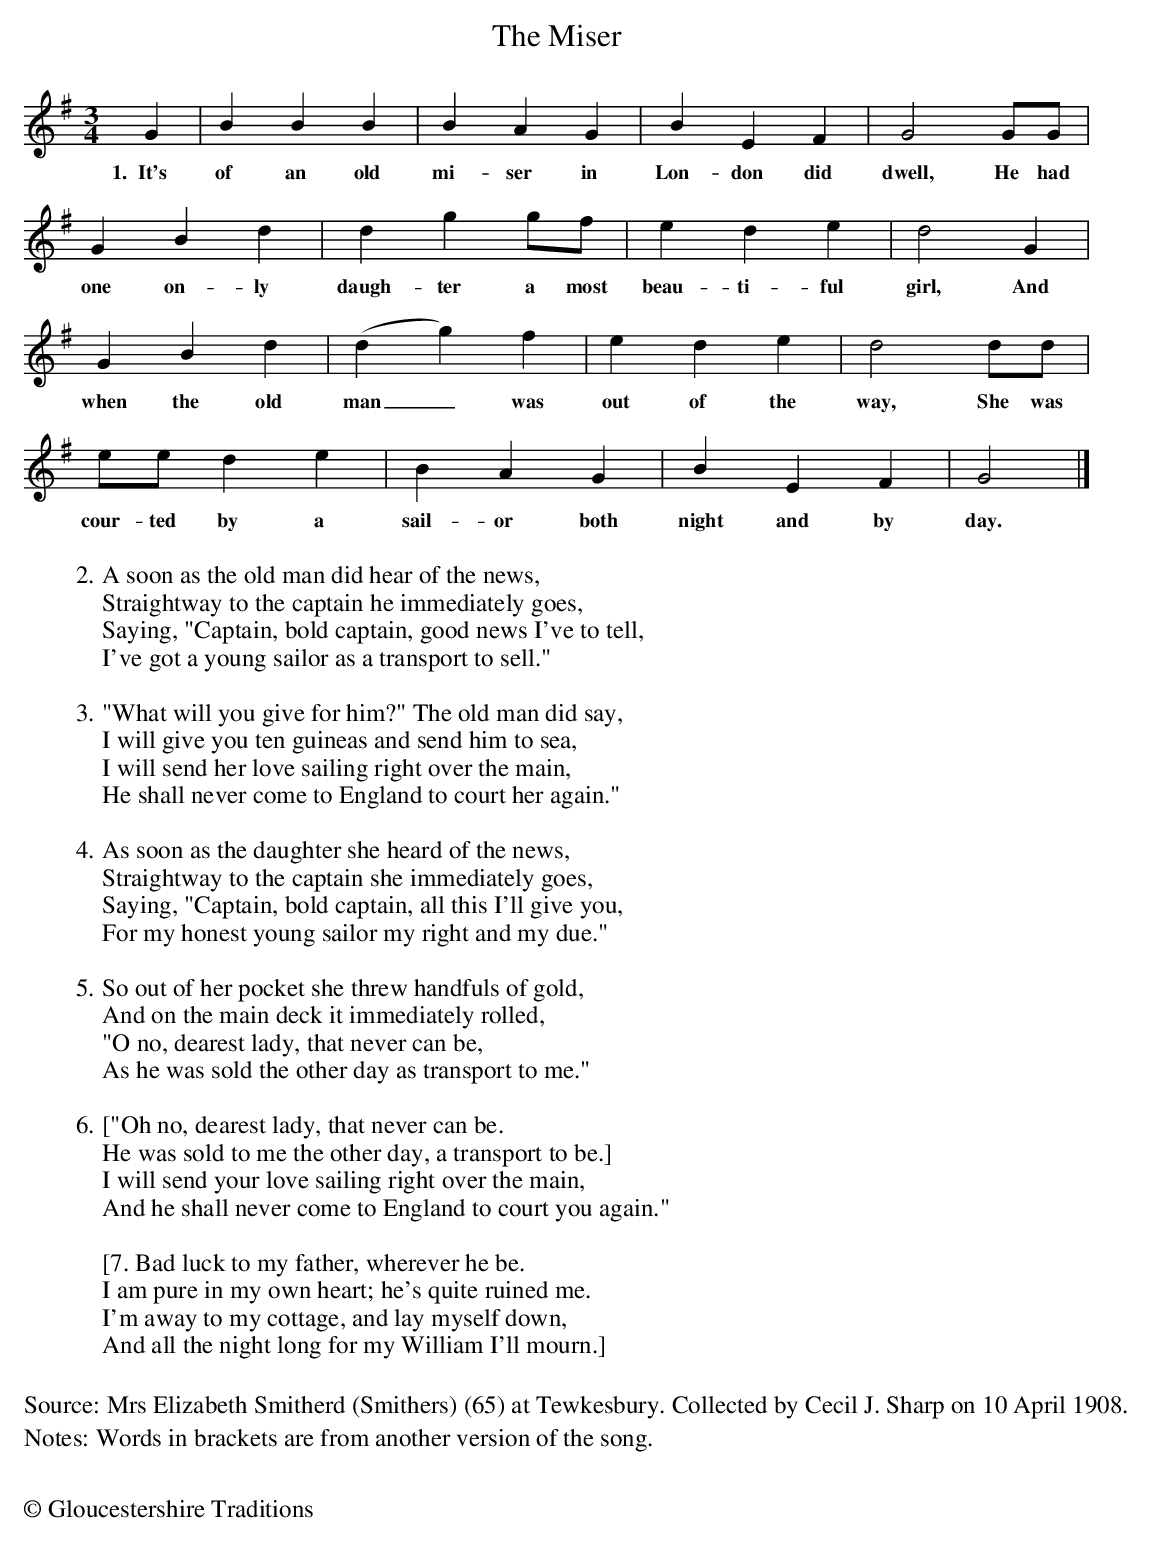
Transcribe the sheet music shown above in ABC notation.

X:1
T:Miser, The
M:3/4
L:1/8
K:G
G2 | B2B2B2 | B2A2G2 | B2E2F2 | G4GG |
w:1.~~It's of an old mi-ser in Lon-don did dwell, He had
G2B2d2 | d2g2gf | e2d2e2 | d4G2 |
w:one on-ly daugh-ter a most beau-ti-ful girl, And
G2B2d2 | (d2g2)f2 | e2d2e2 | d4dd |
w:when the old man_ was out of the way, She was
eed2e2 | B2A2G2 | B2E2F2 | G4 |]
w:cour-ted by a sail-or both night and by day.
w:~~
W:2. A soon as the old man did hear of the news,
W:Straightway to the captain he immediately goes,
W:Saying, "Captain, bold captain, good news I've to tell,
W:I've got a young sailor as a transport to sell."
W:
W:3. "What will you give for him?" The old man did say,
W:I will give you ten guineas and send him to sea,
W:I will send her love sailing right over the main,
W:He shall never come to England to court her again."
W:
W:4. As soon as the daughter she heard of the news,
W:Straightway to the captain she immediately goes,
W:Saying, "Captain, bold captain, all this I'll give you,
W:For my honest young sailor my right and my due."
W:
W:5. So out of her pocket she threw handfuls of gold,
W:And on the main deck it immediately rolled,
W:"O no, dearest lady, that never can be,
W:As he was sold the other day as transport to me."
W:
W:6.["Oh no, dearest lady, that never can be.
W:He was sold to me the other day, a transport to be.]
W:I will send your love sailing right over the main,
W:And he shall never come to England to court you again."
W:
W:[7. Bad luck to my father, wherever he be.
W:I am pure in my own heart; he's quite ruined me.
W:I'm away to my cottage, and lay myself down,
W:And all the night long for my William I'll mourn.]
W:
